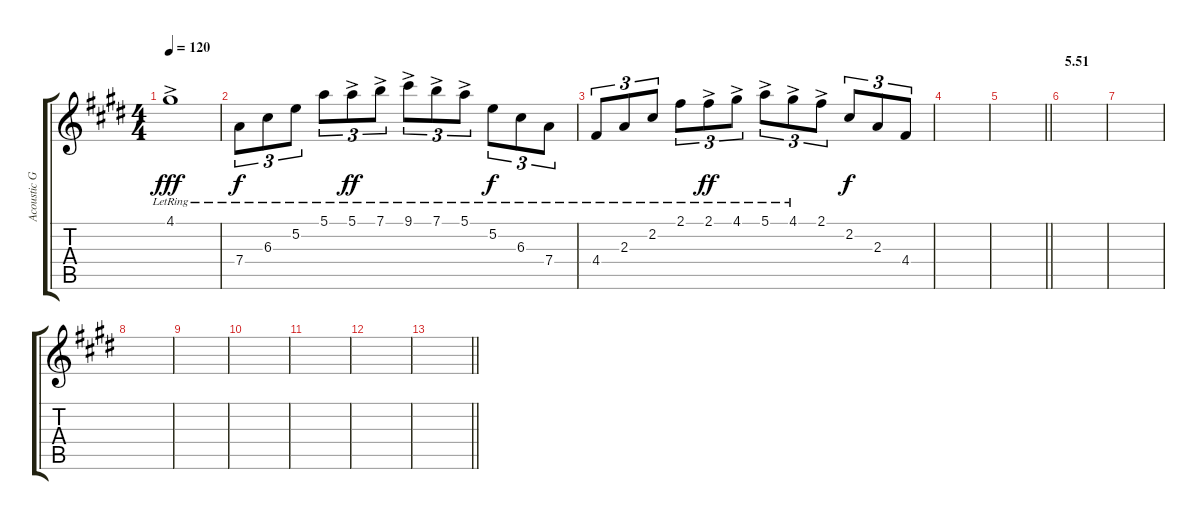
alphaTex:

\track ("Acoustic Guitar" "Acoustic G") {instrument acousticguitarnylon}
\staff {score tabs}
\tuning (E4 B3 G3 D3 A2 E2) {hide}
\ts (4 4)
\tempo 120
\clef g2
\ks c#minor
4.1{ac lr}.1{dy fff} |
7.4{lr}.8{tu (3 2) dy f} 6.3{lr}.8{tu (3 2)} 5.2{lr}.8{tu (3 2)} 5.1{lr}.8{tu (3 2)} 5.1{ac lr}.8{tu (3 2) dy ff} 7.1{ac lr}.8{tu (3 2)} 9.1{ac lr}.8{tu (3 2)} 7.1{ac lr}.8{tu (3 2)} 5.1{ac lr}.8{tu (3 2)} 5.2{lr}.8{tu (3 2) dy f} 6.3{lr}.8{tu (3 2)} 7.4{lr}.8{tu (3 2)} |
4.4{lr}.8{tu (3 2)} 2.3{lr}.8{tu (3 2)} 2.2{lr}.8{tu (3 2)} 2.1{lr}.8{tu (3 2)} 2.1{ac lr}.8{tu (3 2) dy ff} 4.1{ac lr}.8{tu (3 2)} 5.1{ac lr}.8{tu (3 2)} 4.1{ac lr}.8{tu (3 2)} 2.1{ac}.8{tu (3 2)} 2.2.8{tu (3 2) dy f} 2.3.8{tu (3 2)} 4.4.8{tu (3 2)} |
|
\barLineRight lightlight
|
\section ("" "5.51")
|
|
|
|
|
|
|
\barLineRight lightlight
